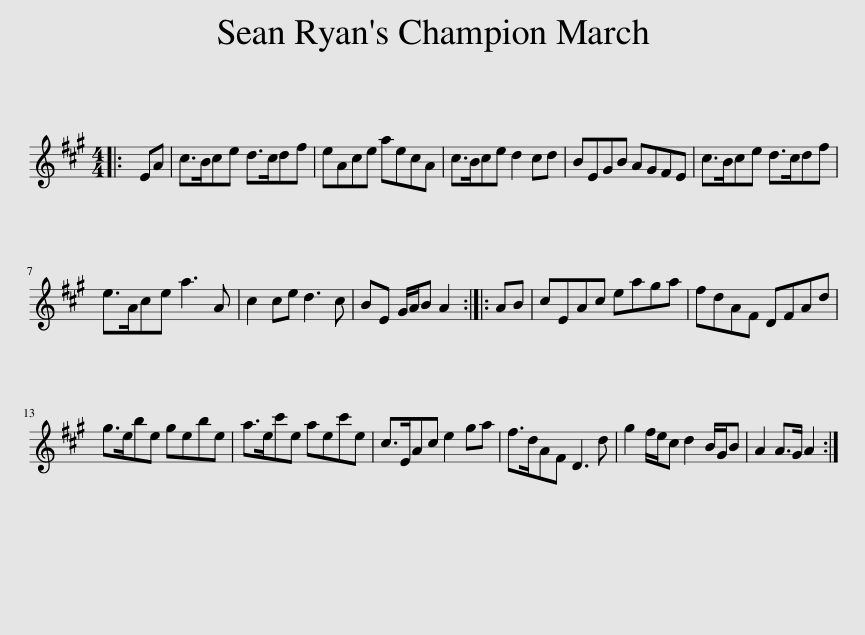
X:1
L:1/8
M:4/4
I:linebreak $
K:A
V:1 treble
V:1
|: EA | c>Bce d>cdf | eAce aecA | c>Bce d2 cd | BEGB AGFE | %5
 c>Bce d>cdf |$ e>Ace a3 A | c2 ce d3 c | BE G/A/B A2 :: AB | %10
 cEAc eaga | fdAF DFAd |$ g>ebe gebe | a>ec'e aec'e | c>EAc e2 ga | %15
 f>dAF D3 d | g2 f/e/c d2 B/G/B | A2 A>G A2 :| %18
